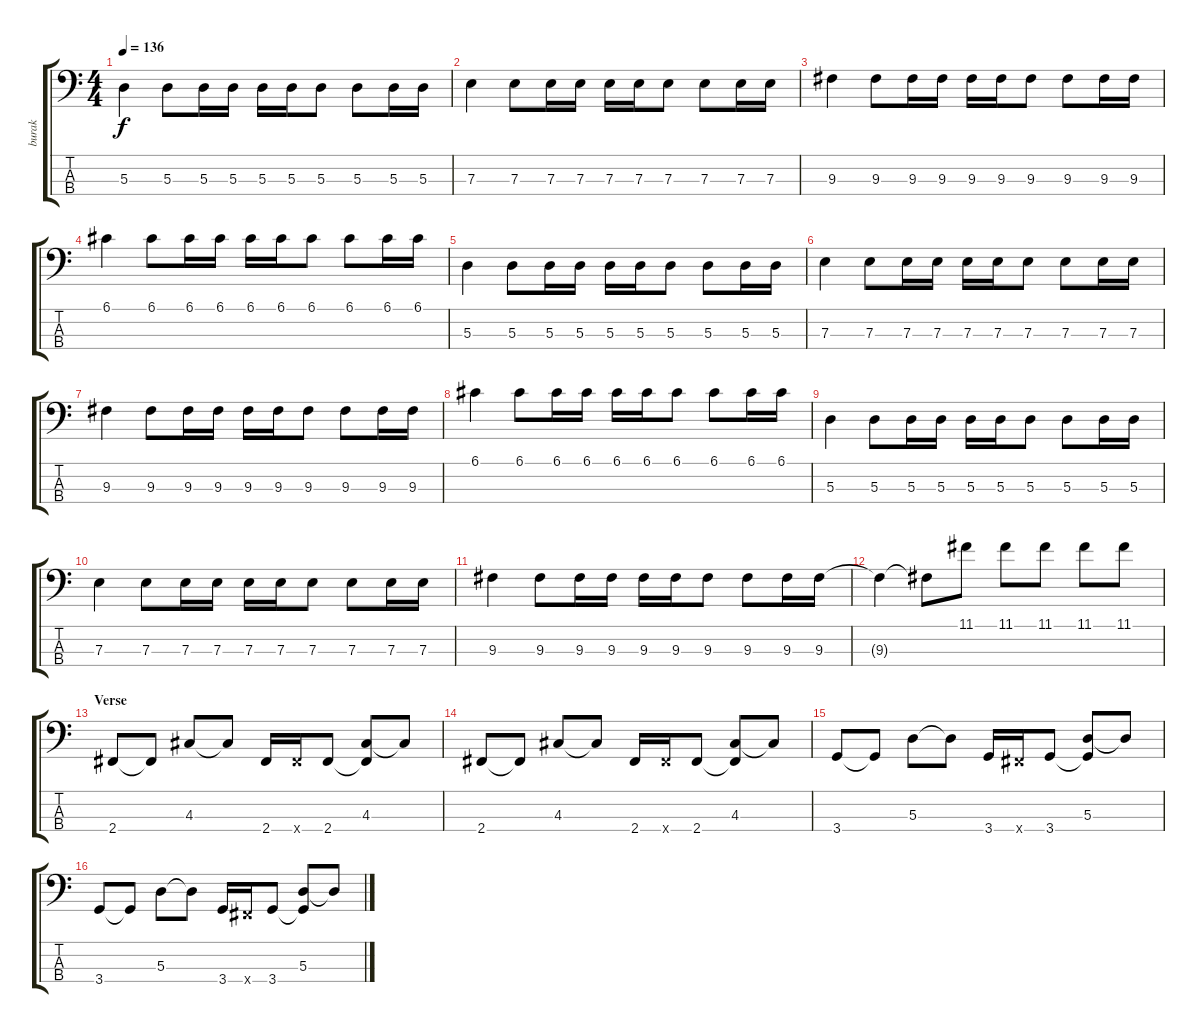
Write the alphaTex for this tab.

\track ("burak" "burak") {instrument electricbassfinger}
\staff {score tabs}
\tuning (G2 D2 A1 E1) {hide}
\ts (4 4)
\tempo 136
\clef f4
\ks c
5.3.4{dy f} 5.3.8 5.3.16 5.3.16 5.3.16 5.3.16 5.3.8 5.3.8 5.3.16 5.3.16 |
7.3.4 7.3.8 7.3.16 7.3.16 7.3.16 7.3.16 7.3.8 7.3.8 7.3.16 7.3.16 |
9.3.4 9.3.8 9.3.16 9.3.16 9.3.16 9.3.16 9.3.8 9.3.8 9.3.16 9.3.16 |
6.1.4 6.1.8 6.1.16 6.1.16 6.1.16 6.1.16 6.1.8 6.1.8 6.1.16 6.1.16 |
5.3.4 5.3.8 5.3.16 5.3.16 5.3.16 5.3.16 5.3.8 5.3.8 5.3.16 5.3.16 |
7.3.4 7.3.8 7.3.16 7.3.16 7.3.16 7.3.16 7.3.8 7.3.8 7.3.16 7.3.16 |
9.3.4 9.3.8 9.3.16 9.3.16 9.3.16 9.3.16 9.3.8 9.3.8 9.3.16 9.3.16 |
6.1.4 6.1.8 6.1.16 6.1.16 6.1.16 6.1.16 6.1.8 6.1.8 6.1.16 6.1.16 |
5.3.4 5.3.8 5.3.16 5.3.16 5.3.16 5.3.16 5.3.8 5.3.8 5.3.16 5.3.16 |
7.3.4 7.3.8 7.3.16 7.3.16 7.3.16 7.3.16 7.3.8 7.3.8 7.3.16 7.3.16 |
9.3.4 9.3.8 9.3.16 9.3.16 9.3.16 9.3.16 9.3.8 9.3.8 9.3.16 9.3.16 |
9.3{t}.4 9.3{t}.8 11.1.8 11.1.8 11.1.8 11.1.8 11.1.8 |
\section ("" "Verse")
2.4.8 2.4{t}.8 4.3.8 4.3{t}.8 2.4.16 2.4{x}.16 2.4.8 (4.3 2.4{t}).8 4.3{t}.8 |
2.4.8 2.4{t}.8 4.3.8 4.3{t}.8 2.4.16 2.4{x}.16 2.4.8 (4.3 2.4{t}).8 4.3{t}.8 |
3.4.8 3.4{t}.8 5.3.8 5.3{t}.8 3.4.16 2.4{x}.16 3.4.8 (5.3 3.4{t}).8 5.3{t}.8 |
3.4.8 3.4{t}.8 5.3.8 5.3{t}.8 3.4.16 2.4{x}.16 3.4.8 (5.3 3.4{t}).8 5.3{t}.8
